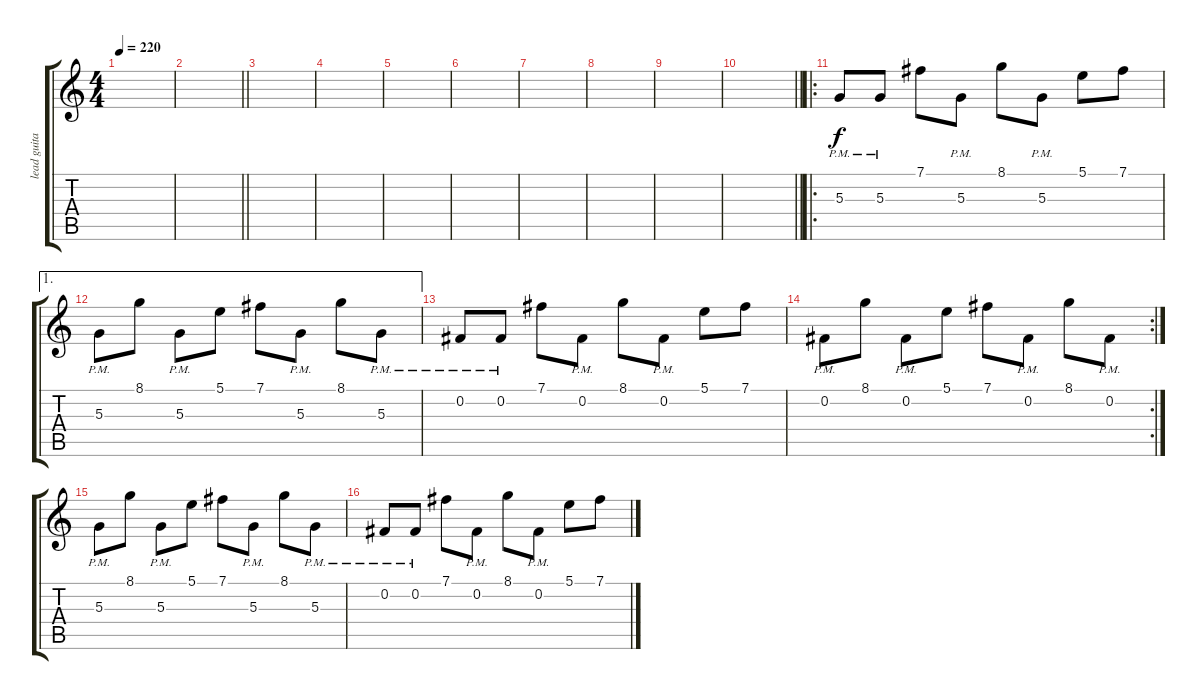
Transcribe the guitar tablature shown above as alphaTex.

\track ("lead guitar" "lead guita") {instrument distortionguitar}
\staff {score tabs}
\tuning (B3 Gb3 D3 A2 E2 B1) {hide}
\ts (4 4)
\tempo 220
\clef g2
\ks c
|
\barLineRight lightlight
|
|
|
|
|
|
|
|
\barLineRight lightlight
|
\ro
5.3{pm}.8 5.3{pm}.8 7.1.8 5.3{pm}.8 8.1.8 5.3{pm}.8 5.1.8 7.1.8 |
\ae 1
5.3{pm}.8 8.1.8 5.3{pm}.8 5.1.8 7.1.8 5.3{pm}.8 8.1.8 5.3{pm}.8 |
0.2{pm}.8 0.2{pm}.8 7.1.8 0.2{pm}.8 8.1.8 0.2{pm}.8 5.1.8 7.1.8 |
\rc 2
0.2{pm}.8 8.1.8 0.2{pm}.8 5.1.8 7.1.8 0.2{pm}.8 8.1.8 0.2{pm}.8 |
5.3{pm}.8 8.1.8 5.3{pm}.8 5.1.8 7.1.8 5.3{pm}.8 8.1.8 5.3{pm}.8 |
0.2{pm}.8 0.2{pm}.8 7.1.8 0.2{pm}.8 8.1.8 0.2{pm}.8 5.1.8 7.1.8
